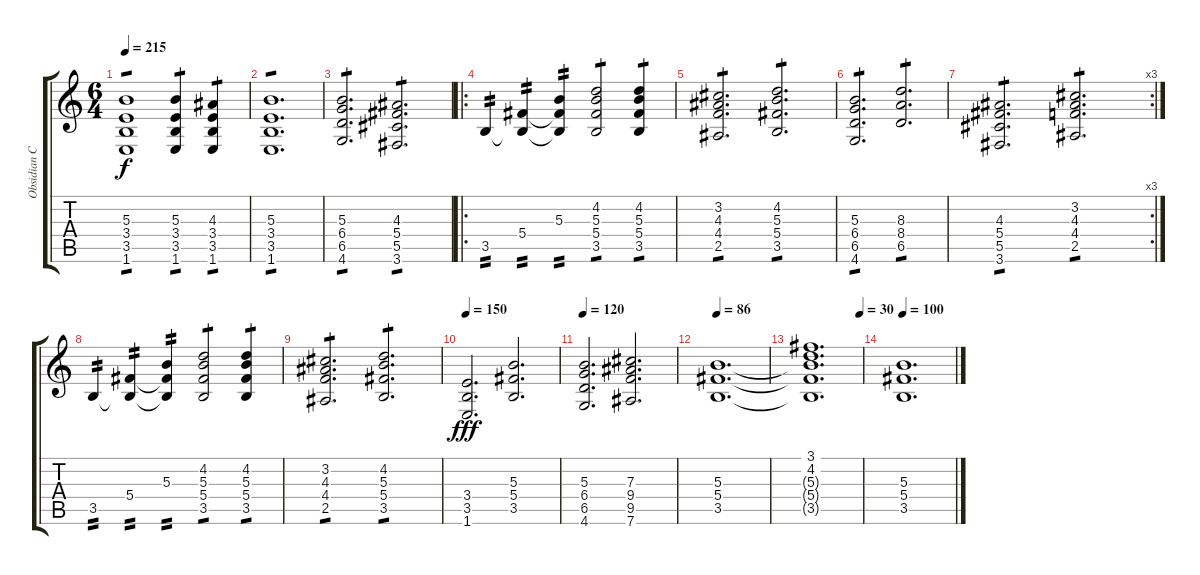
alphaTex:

\track ("Obsidian C" "Obsidian C") {instrument distortionguitar}
\staff {score tabs}
\tuning (Eb4 Bb3 Gb3 Db3 Ab2 Eb2) {hide}
\ts (6 4)
\tempo 215
\clef g2
\ks c
(5.3 3.4 3.5 1.6).1{tp 1 dy f} (5.3 3.4 3.5 1.6).4{tp 1} (4.3 3.4 3.5 1.6).4{tp 1} |
(5.3 3.4 3.5 1.6).1{d tp 1} |
(5.3 6.4 6.5 4.6).2{d tp 1} (4.3 5.4 5.5 3.6).2{d tp 1} |
\ro
3.5.4{tp 2} (5.4 3.5{t}).4{tp 2} (5.3 5.4{t} 3.5{t}).4{tp 2} (4.2 5.3 5.4 3.5).2{tp 1} (4.2 5.3 5.4 3.5).4{tp 1} |
(3.2 4.3 4.4 2.5).2{d tp 1} (4.2 5.3 5.4 3.5).2{d tp 1} |
(5.3 6.4 6.5 4.6).2{d tp 1} (8.3 8.4 6.5).2{d tp 1} |
\rc 3
(4.3 5.4 5.5 3.6).2{d tp 1} (3.2 4.3 4.4 2.5).2{d tp 1} |
3.5.4{tp 2} (5.4 3.5{t}).4{tp 2} (5.3 5.4{t} 3.5{t}).4{tp 2} (4.2 5.3 5.4 3.5).2{tp 1} (4.2 5.3 5.4 3.5).4{tp 1} |
(3.2 4.3 4.4 2.5).2{d tp 1} (4.2 5.3 5.4 3.5).2{d tp 1} |
\tempo 150
(3.4 3.5 1.6).2{d dy fff} (5.3 5.4 3.5).2{d} |
\tempo 120
(5.3 6.4 6.5 4.6).2{d} (7.3 9.4 9.5 7.6).2{d} |
\tempo 86
(5.3 5.4 3.5).1{d} |
\tempo (30 0.9583333333333334)
(3.1 4.2 5.3{t} 5.4{t} 3.5{t}).1{d} |
\tempo 100
(5.3 5.4 3.5).1{d}
